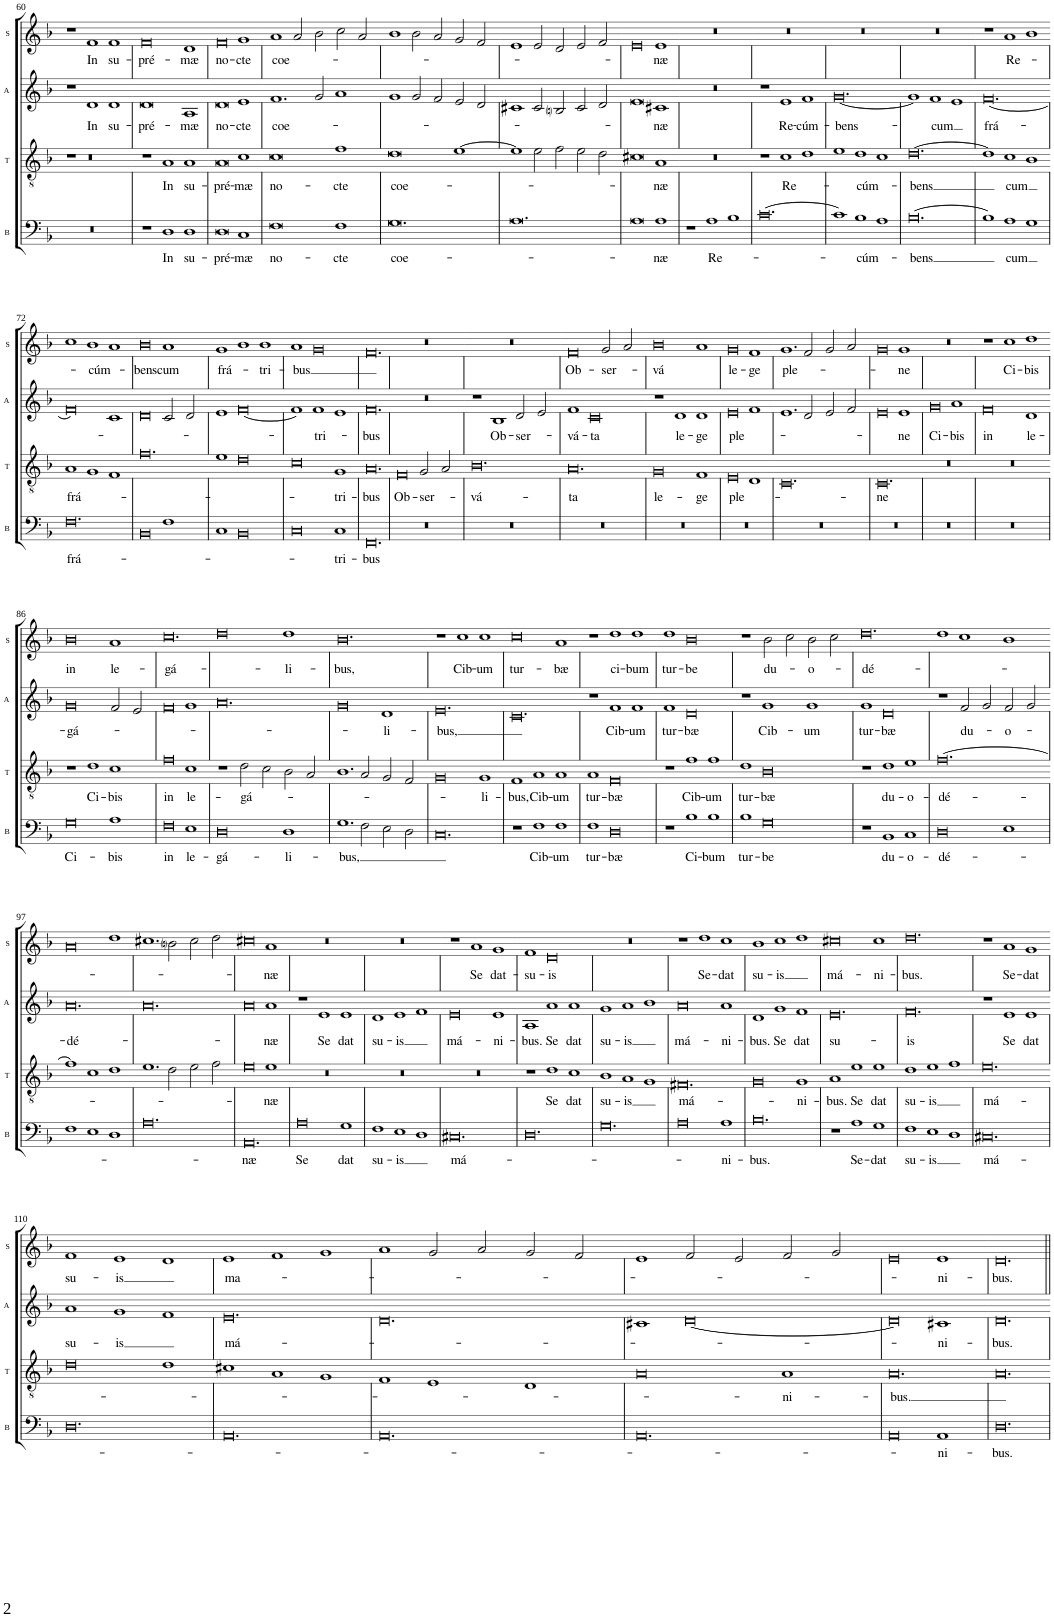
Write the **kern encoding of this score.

**kern	**text	**kern	**text	**kern	**text	**kern	**text
*part4	*part4	*part3	*part3	*part2	*part2	*part1	*part1
*staff4	*staff4	*staff3	*staff3	*staff2	*staff2	*staff1	*staff1
*I"Bass	*	*I"Tenor	*	*I"Alto 1	*	*I"Soprano	*
*I'B	*	*I'T	*	*I'A	*	*I'S	*
!!LO:PB:g=z
*clefF4	*	*clefGv2	*	*clefG2	*	*clefG2	*
*k[b-]	*	*k[b-]	*	*k[b-]	*	*k[b-]	*
*F:	*	*F:	*	*F:	*	*F:	*
*M3/1	*	*M3/1	*	*M3/1	*	*M3/1	*
=60	=60	=60	=60	=60	=60	=60	=60
0.r	.	1r	.	1r	.	1r	.
!	!	!	!	!	!LO:LY:b	!	!LO:LY:b
.	.	0r	.	1d	In	1f	In
!	!	!	!	!	!LO:LY:b	!	!LO:LY:b
.	.	.	.	1d	su-	1f	su-
=61	=61	=61	=61	=61	=61	=61	=61
!	!	!	!	!	!LO:LY:b	!	!LO:LY:b
1r	.	1r	.	0d	-pré-	0f	-pré-
!	!LO:LY:b	!	!LO:LY:b	!	!	!	!
1D	In	1A	In	.	.	.	.
!	!LO:LY:b	!	!LO:LY:b	!	!LO:LY:b	!	!LO:LY:b
1D	su-	1A	su-	1A	-mæ	1d	-mæ
=62	=62	=62	=62	=62	=62	=62	=62
!	!LO:LY:b	!	!LO:LY:b	!	!LO:LY:b	!	!LO:LY:b
0D	-pré-	0A	-pré-	0d	no-	0f	no-
!	!LO:LY:b	!	!LO:LY:b	!	!LO:LY:b	!	!LO:LY:b
1C	-mæ	1c	-mæ	1e	-cte	1g	-cte
=63	=63	=63	=63	=63	=63	=63	=63
!	!LO:LY:b	!	!LO:LY:b	!	!LO:LY:b	!	!LO:LY:b
0F	no-	0c	no-	1.f	coe-	1a	coe-
.	.	.	.	.	.	2a/	.
.	.	.	.	2g/	.	2b-\	.
!	!LO:LY:b	!	!LO:LY:b	!	!	!	!
1F	-cte	1f	-cte	1a	.	2cc\	.
.	.	.	.	.	.	2a/	.
=64	=64	=64	=64	=64	=64	=64	=64
!	!LO:LY:b	!	!LO:LY:b	!	!	!	!
0.G	coe-	0d	coe-	1g	.	1b-	.
.	.	.	.	2g/	.	2b-\	.
.	.	.	.	2f/	.	2a/	.
.	.	[1e	.	2e/	.	2g/	.
.	.	.	.	2d/	.	2f/	.
=65	=65	=65	=65	=65	=65	=65	=65
0.A	.	1e]	.	1c#X	.	1e	.
.	.	2e\	.	2c#/	.	2e/	.
.	.	2f\	.	2Bni/	.	2d/	.
.	.	2e\	.	2c#/	.	2e/	.
.	.	2d\	.	2d/	.	2f/	.
=66	=66	=66	=66	=66	=66	=66	=66
0A	.	0c#X	.	0e	.	0e	.
!	!LO:LY:b	!	!LO:LY:b	!	!LO:LY:b	!	!LO:LY:b
1A	-næ	1A	-næ	1c#X	-næ	1e	-næ
=67	=67	=67	=67	=67	=67	=67	=67
1r	.	0.r	.	0.r	.	0.r	.
!	!LO:LY:b	!	!	!	!	!	!
1A	Re-	.	.	.	.	.	.
1B-	.	.	.	.	.	.	.
=68	=68	=68	=68	=68	=68	=68	=68
[0.c	.	1r	.	1r	.	0.r	.
!	!	!	!LO:LY:b	!	!LO:LY:b	!	!
.	.	1c	Re-	1e	Re-	.	.
!	!	!	!	!	!LO:LY:b	!	!
.	.	1d	.	1f	-cúm-	.	.
=69	=69	=69	=69	=69	=69	=69	=69
!	!	!	!	!	!LO:LY:b	!	!
1c]	.	1e	.	[0.g	-bens-	0.r	.
!	!LO:LY:b	!	!LO:LY:b	!	!	!	!
1B-	-cúm-	1d	-cúm-	.	.	.	.
1A	.	1c	.	.	.	.	.
=70	=70	=70	=70	=70	=70	=70	=70
!	!LO:LY:b	!	!LO:LY:b	!	!	!	!
[0.B-	-bens	[0.d	-bens	1g]	.	0.r	.
!	!	!	!	!	!LO:LY:b	!	!
.	.	.	.	1f	-cum	.	.
.	.	.	.	1e	.	.	.
=71	=71	=71	=71	=71	=71	=71	=71
!	!	!	!	!	!LO:LY:b	!	!
1B-]	.	1d]	.	[0.f	frá-	1r	.
!	!LO:LY:b	!	!LO:LY:b	!	!	!	!LO:LY:b
1A	cum	1c	cum	.	.	1a	Re-
1G	.	1B-	.	.	.	1b-	.
!!LO:LB:g=z
=72	=72	=72	=72	=72	=72	=72	=72
!	!LO:LY:b	!	!LO:LY:b	!	!	!	!
0.F	frá-	1A	frá-	0f]	.	1cc	.
!	!	!	!	!	!	!	!LO:LY:b
.	.	1G	.	.	.	1b-	-cúm-
.	.	1F	.	1c	.	1a	.
=73	=73	=73	=73	=73	=73	=73	=73
!	!	!	!	!	!	!	!LO:LY:b
0BB-	.	0.f	.	0d	.	0b-	-bens
!	!	!	!	!	!	!	!LO:LY:b
1F	.	.	.	2c/	.	1a	cum
.	.	.	.	2d/	.	.	.
=74	=74	=74	=74	=74	=74	=74	=74
!	!	!	!	!	!	!	!LO:LY:b
1C	.	1e	.	1e	.	1g	frá-
0BB-	.	0d	.	[0f	.	1b-	.
!	!	!	!	!	!	!	!LO:LY:b
.	.	.	.	.	.	1b-	-tri-
=75	=75	=75	=75	=75	=75	=75	=75
!	!	!	!	!	!	!	!LO:LY:b
0C	.	0c	.	1f]	.	1a	bus
!	!	!	!	!	!LO:LY:b	!	!
.	.	.	.	1f	-tri-	0g	.
!	!LO:LY:b	!	!LO:LY:b	!	!	!	!
1C	-tri-	1G	-tri-	1e	.	.	.
=76	=76	=76	=76	=76	=76	=76	=76
!	!LO:LY:b	!	!LO:LY:b	!	!LO:LY:b	!	!
0.FF	-bus	0.A	-bus	0.f	-bus	0.f	.
=77	=77	=77	=77	=77	=77	=77	=77
!	!	!	!LO:LY:b	!	!	!	!
0.r	.	0F	Ob-	0.r	.	0.r	.
!	!	!	!LO:LY:b	!	!	!	!
.	.	2G/	-ser-	.	.	.	.
.	.	2A/	.	.	.	.	.
=78	=78	=78	=78	=78	=78	=78	=78
!	!	!	!LO:LY:b	!	!	!	!
0.r	.	0.B-	-vá-	1r	.	0.r	.
!	!	!	!	!	!LO:LY:b	!	!
.	.	.	.	1B-	Ob-	.	.
!	!	!	!	!	!LO:LY:b	!	!
.	.	.	.	2d/	-ser-	.	.
.	.	.	.	2e/	.	.	.
=79	=79	=79	=79	=79	=79	=79	=79
!	!	!	!LO:LY:b	!	!LO:LY:b	!	!LO:LY:b
0.r	.	0.A	-ta	1f	-vá-	0f	Ob-
!	!	!	!	!	!LO:LY:b	!	!
.	.	.	.	0c	-ta	.	.
!	!	!	!	!	!	!	!LO:LY:b
.	.	.	.	.	.	2g/	-ser-
.	.	.	.	.	.	2a/	.
=80	=80	=80	=80	=80	=80	=80	=80
!	!	!	!LO:LY:b	!	!	!	!LO:LY:b
0.r	.	0G	le-	1r	.	0b-	-vá
!	!	!	!	!	!LO:LY:b	!	!
.	.	.	.	1d	le-	.	.
!	!	!	!LO:LY:b	!	!LO:LY:b	!	!
.	.	1F	-ge	1d	-ge	1a	.
=81	=81	=81	=81	=81	=81	=81	=81
!	!	!	!LO:LY:b	!	!LO:LY:b	!	!LO:LY:b
0.r	.	0E	ple-	0e	ple-	0g	le-
!	!	!	!	!	!	!	!LO:LY:b
.	.	1D	.	1f	.	1f	-ge
=82	=82	=82	=82	=82	=82	=82	=82
!	!	!	!	!	!	!	!LO:LY:b
0.r	.	0.C	.	1.e	.	1.g	ple-
.	.	.	.	2d/	.	2f/	.
.	.	.	.	2e/	.	2g/	.
.	.	.	.	2f/	.	2a/	.
=83	=83	=83	=83	=83	=83	=83	=83
!	!	!	!LO:LY:b	!	!	!	!
0.r	.	0.C	-ne	0e	.	0g	.
!	!	!	!	!	!LO:LY:b	!	!LO:LY:b
.	.	.	.	1e	-ne	1g	-ne
=84	=84	=84	=84	=84	=84	=84	=84
!	!	!	!	!	!LO:LY:b	!	!
0.r	.	0.r	.	0g	Ci-	0.r	.
!	!	!	!	!	!LO:LY:b	!	!
.	.	.	.	1a	-bis	.	.
=85	=85	=85	=85	=85	=85	=85	=85
!	!	!	!	!	!LO:LY:b	!	!
0.r	.	0.r	.	0f	in	1r	.
!	!	!	!	!	!	!	!LO:LY:b
.	.	.	.	.	.	1cc	Ci-
!	!	!	!	!	!LO:LY:b	!	!LO:LY:b
.	.	.	.	1d	le-	1dd	-bis
!!LO:LB:g=z
=86	=86	=86	=86	=86	=86	=86	=86
!	!LO:LY:b	!	!	!	!LO:LY:b	!	!LO:LY:b
0G	Ci-	1r	.	0g	-gá-	0b-	in
!	!	!	!LO:LY:b	!	!	!	!
.	.	1d	Ci-	.	.	.	.
!	!LO:LY:b	!	!LO:LY:b	!	!	!	!LO:LY:b
1A	-bis	1c	-bis	2f/	.	1a	le-
.	.	.	.	2e/	.	.	.
=87	=87	=87	=87	=87	=87	=87	=87
!	!LO:LY:b	!	!LO:LY:b	!	!	!	!LO:LY:b
0F	in	0f	in	0f	.	0.cc	-gá-
!	!LO:LY:b	!	!LO:LY:b	!	!	!	!
1E	le-	1c	le-	1g	.	.	.
=88	=88	=88	=88	=88	=88	=88	=88
!	!LO:LY:b	!	!	!	!	!	!
0D	-gá-	1r	.	0.a	.	0dd	.
!	!	!	!LO:LY:b	!	!	!	!
.	.	2d\	-gá-	.	.	.	.
.	.	2c\	.	.	.	.	.
!	!LO:LY:b	!	!	!	!	!	!LO:LY:b
1D	-li-	2B-\	.	.	.	1dd	-li-
.	.	2A/	.	.	.	.	.
=89	=89	=89	=89	=89	=89	=89	=89
!	!LO:LY:b	!	!	!	!	!	!LO:LY:b
1.G	-bus,	1.B-	.	0g	.	0.b-	-bus,
2F\	.	2A/	.	.	.	.	.
!	!	!	!	!	!LO:LY:b	!	!
2E\	.	2G/	.	1d	li-	.	.
2D\	.	2F/	.	.	.	.	.
=90	=90	=90	=90	=90	=90	=90	=90
!	!	!	!	!	!LO:LY:b	!	!
0.C	.	0G	.	0.e	-bus,	1r	.
!	!	!	!	!	!	!	!LO:LY:b
.	.	.	.	.	.	1cc	Cib-
!	!	!	!LO:LY:b	!	!	!	!LO:LY:b
.	.	1G	-li-	.	.	1cc	-um
=91	=91	=91	=91	=91	=91	=91	=91
!	!	!	!LO:LY:b	!	!	!	!LO:LY:b
1r	.	1F	-bus,	0.c	.	0cc	tur-
!	!LO:LY:b	!	!LO:LY:b	!	!	!	!
1F	Cib-	1A	Cib-	.	.	.	.
!	!LO:LY:b	!	!LO:LY:b	!	!	!	!LO:LY:b
1F	-um	1A	-um	.	.	1a	-bæ
=92	=92	=92	=92	=92	=92	=92	=92
!	!LO:LY:b	!	!LO:LY:b	!	!	!	!
1F	tur-	1A	tur-	1r	.	1r	.
!	!LO:LY:b	!	!LO:LY:b	!	!LO:LY:b	!	!LO:LY:b
0D	-bæ	0F	-bæ	1f	Cib-	1dd	ci-
!	!	!	!	!	!LO:LY:b	!	!LO:LY:b
.	.	.	.	1f	-um	1dd	-bum
=93	=93	=93	=93	=93	=93	=93	=93
!	!	!	!	!	!LO:LY:b	!	!LO:LY:b
1r	.	1r	.	1f	tur-	1dd	tur-
!	!LO:LY:b	!	!LO:LY:b	!	!LO:LY:b	!	!LO:LY:b
1B-	Ci-	1f	Cib-	0d	-bæ	0b-	-be
!	!LO:LY:b	!	!LO:LY:b	!	!	!	!
1B-	-bum	1f	-um	.	.	.	.
=94	=94	=94	=94	=94	=94	=94	=94
!	!LO:LY:b	!	!LO:LY:b	!	!	!	!
1B-	tur-	1d	tur-	1r	.	1r	.
!	!LO:LY:b	!	!LO:LY:b	!	!LO:LY:b	!	!LO:LY:b
0G	-be	0B-	-bæ	1g	Cib-	2b-\	du-
.	.	.	.	.	.	2cc\	.
!	!	!	!	!	!LO:LY:b	!	!LO:LY:b
.	.	.	.	1g	-um	2b-\	-o-
.	.	.	.	.	.	2cc\	.
=95	=95	=95	=95	=95	=95	=95	=95
!	!	!	!	!	!LO:LY:b	!	!LO:LY:b
1r	.	1r	.	1g	tur-	0.dd	-dé-
!	!LO:LY:b	!	!LO:LY:b	!	!LO:LY:b	!	!
1BB-	du-	1d	du-	0d	-bæ	.	.
!	!LO:LY:b	!	!LO:LY:b	!	!	!	!
1C	-o-	1e	-o-	.	.	.	.
=96	=96	=96	=96	=96	=96	=96	=96
!	!LO:LY:b	!	!LO:LY:b	!	!	!	!
0D	-dé-	[0.f	-dé-	1r	.	1dd	.
!	!	!	!	!	!LO:LY:b	!	!
.	.	.	.	2f/	du-	1cc	.
.	.	.	.	2g/	.	.	.
!	!	!	!	!	!LO:LY:b	!	!
1E	.	.	.	2f/	-o-	1b-	.
.	.	.	.	2g/	.	.	.
!!LO:LB:g=z
=97	=97	=97	=97	=97	=97	=97	=97
!	!	!	!	!	!LO:LY:b	!	!
1F	.	1f]	.	0.a	-dé-	0a	.
1E	.	1c	.	.	.	.	.
1D	.	1d	.	.	.	1dd	.
=98	=98	=98	=98	=98	=98	=98	=98
0.A	.	1.e	.	0.a	.	1.cc#X	.
.	.	2d\	.	.	.	2bni\	.
.	.	2e\	.	.	.	2cc#\	.
.	.	2f\	.	.	.	2dd\	.
=99	=99	=99	=99	=99	=99	=99	=99
!	!LO:LY:b	!	!	!	!	!	!
0.AA	-næ	0e	.	0a	.	0cc#X	.
!	!	!	!LO:LY:b	!	!LO:LY:b	!	!LO:LY:b
.	.	1e	-næ	1a	-næ	1a	-næ
=100	=100	=100	=100	=100	=100	=100	=100
!	!LO:LY:b	!	!	!	!	!	!
0A	Se	0.r	.	1r	.	0.r	.
!	!	!	!	!	!LO:LY:b	!	!
.	.	.	.	1e	Se	.	.
!	!LO:LY:b	!	!	!	!LO:LY:b	!	!
1G	dat	.	.	1e	dat	.	.
=101	=101	=101	=101	=101	=101	=101	=101
!	!LO:LY:b	!	!	!	!LO:LY:b	!	!
1F	su-	0.r	.	1d	su-	0.r	.
!	!LO:LY:b	!	!	!	!LO:LY:b	!	!
1E	-is	.	.	1e	-is	.	.
1D	.	.	.	1f	.	.	.
=102	=102	=102	=102	=102	=102	=102	=102
!	!LO:LY:b	!	!	!	!LO:LY:b	!	!
0.C#X	má-	0.r	.	0e	má-	1r	.
!	!	!	!	!	!	!	!LO:LY:b
.	.	.	.	.	.	1a	Se
!	!	!	!	!	!LO:LY:b	!	!LO:LY:b
.	.	.	.	1e	-ni-	1g	dat-
=103	=103	=103	=103	=103	=103	=103	=103
!	!	!	!	!	!LO:LY:b	!	!LO:LY:b
0.D	.	1r	.	1A	-bus.	1f	-su-
!	!	!	!LO:LY:b	!	!LO:LY:b	!	!LO:LY:b
.	.	1d	Se	1a	Se	0d	-is
!	!	!	!LO:LY:b	!	!LO:LY:b	!	!
.	.	1c	dat	1a	dat	.	.
=104	=104	=104	=104	=104	=104	=104	=104
!	!	!	!LO:LY:b	!	!LO:LY:b	!	!
0.G	.	1B-	su-	1g	su-	0.r	.
!	!	!	!LO:LY:b	!	!LO:LY:b	!	!
.	.	1A	-is	1a	-is	.	.
.	.	1G	.	1b-	.	.	.
=105	=105	=105	=105	=105	=105	=105	=105
!	!	!	!LO:LY:b	!	!LO:LY:b	!	!
0A	.	0.F#X	má-	0a	má-	1r	.
!	!	!	!	!	!	!	!LO:LY:b
.	.	.	.	.	.	1dd	Se-
!	!LO:LY:b	!	!	!	!LO:LY:b	!	!LO:LY:b
1A	-ni-	.	.	1a	-ni-	1cc	-dat
=106	=106	=106	=106	=106	=106	=106	=106
!	!LO:LY:b	!	!	!	!LO:LY:b	!	!LO:LY:b
0.B-	-bus.	0G	.	1d	-bus.	1b-	su-
!	!	!	!	!	!LO:LY:b	!	!LO:LY:b
.	.	.	.	1g	Se	1cc	-is
!	!	!	!LO:LY:b	!	!LO:LY:b	!	!
.	.	1G	-ni-	1f	dat	1dd	.
=107	=107	=107	=107	=107	=107	=107	=107
!	!	!	!LO:LY:b	!	!LO:LY:b	!	!LO:LY:b
1r	.	1A	-bus.	0.e	su-	0cc#X	má-
!	!LO:LY:b	!	!LO:LY:b	!	!	!	!
1A	Se-	1e	Se	.	.	.	.
!	!LO:LY:b	!	!LO:LY:b	!	!	!	!LO:LY:b
1G	dat	1e	dat	.	.	1cc#	-ni-
=108	=108	=108	=108	=108	=108	=108	=108
!	!LO:LY:b	!	!LO:LY:b	!	!LO:LY:b	!	!LO:LY:b
1F	su-	1d	su-	0.f	-is	0.dd	-bus.
!	!LO:LY:b	!	!LO:LY:b	!	!	!	!
1E	-is	1e	-is	.	.	.	.
1D	.	1f	.	.	.	.	.
=109	=109	=109	=109	=109	=109	=109	=109
!	!LO:LY:b	!	!LO:LY:b	!	!	!	!
0.C#X	má-	0.e	má-	1r	.	1r	.
!	!	!	!	!	!LO:LY:b	!	!LO:LY:b
.	.	.	.	1e	Se	1a	Se-
!	!	!	!	!	!LO:LY:b	!	!LO:LY:b
.	.	.	.	1e	dat	1g	-dat
!!LO:LB:g=z
=110	=110	=110	=110	=110	=110	=110	=110
!	!	!	!	!	!LO:LY:b	!	!LO:LY:b
0.D	.	0d	.	1a	su-	1f	su-
!	!	!	!	!	!LO:LY:b	!	!LO:LY:b
.	.	.	.	1g	-is	1e	-is
.	.	1d	.	1f	.	1d	.
=111	=111	=111	=111	=111	=111	=111	=111
!	!	!	!	!	!LO:LY:b	!	!LO:LY:b
0.AA	.	1c#X	.	0.e	má-	1e	ma-
.	.	1A	.	.	.	1f	.
.	.	1G	.	.	.	1g	.
=112	=112	=112	=112	=112	=112	=112	=112
0.AA	.	1F	.	0.d	.	1a	.
.	.	1E	.	.	.	2g/	.
.	.	.	.	.	.	2a/	.
.	.	1D	.	.	.	2g/	.
.	.	.	.	.	.	2f/	.
=113	=113	=113	=113	=113	=113	=113	=113
0.AA	.	0A	.	1c#X	.	1e	.
.	.	.	.	[0d	.	2f/	.
.	.	.	.	.	.	2e/	.
!	!	!	!LO:LY:b	!	!	!	!
.	.	1A	-ni-	.	.	2f/	.
.	.	.	.	.	.	2g/	.
=114	=114	=114	=114	=114	=114	=114	=114
!	!	!	!LO:LY:b	!	!	!	!
0AA	.	0.A	-bus.	0d]	.	0e	.
!	!LO:LY:b	!	!	!	!LO:LY:b	!	!LO:LY:b
1AA	ni-	.	.	1c#X	-ni-	1e	-ni-
=115	=115	=115	=115	=115	=115	=115	=115
!	!LO:LY:b	!	!	!	!LO:LY:b	!	!LO:LY:b
0.D	-bus.	0.A	.	0.d	-bus.	0.d	-bus.
=||	=||	=||	=||	=||	=||	=||	=||
*-	*-	*-	*-	*-	*-	*-	*-
